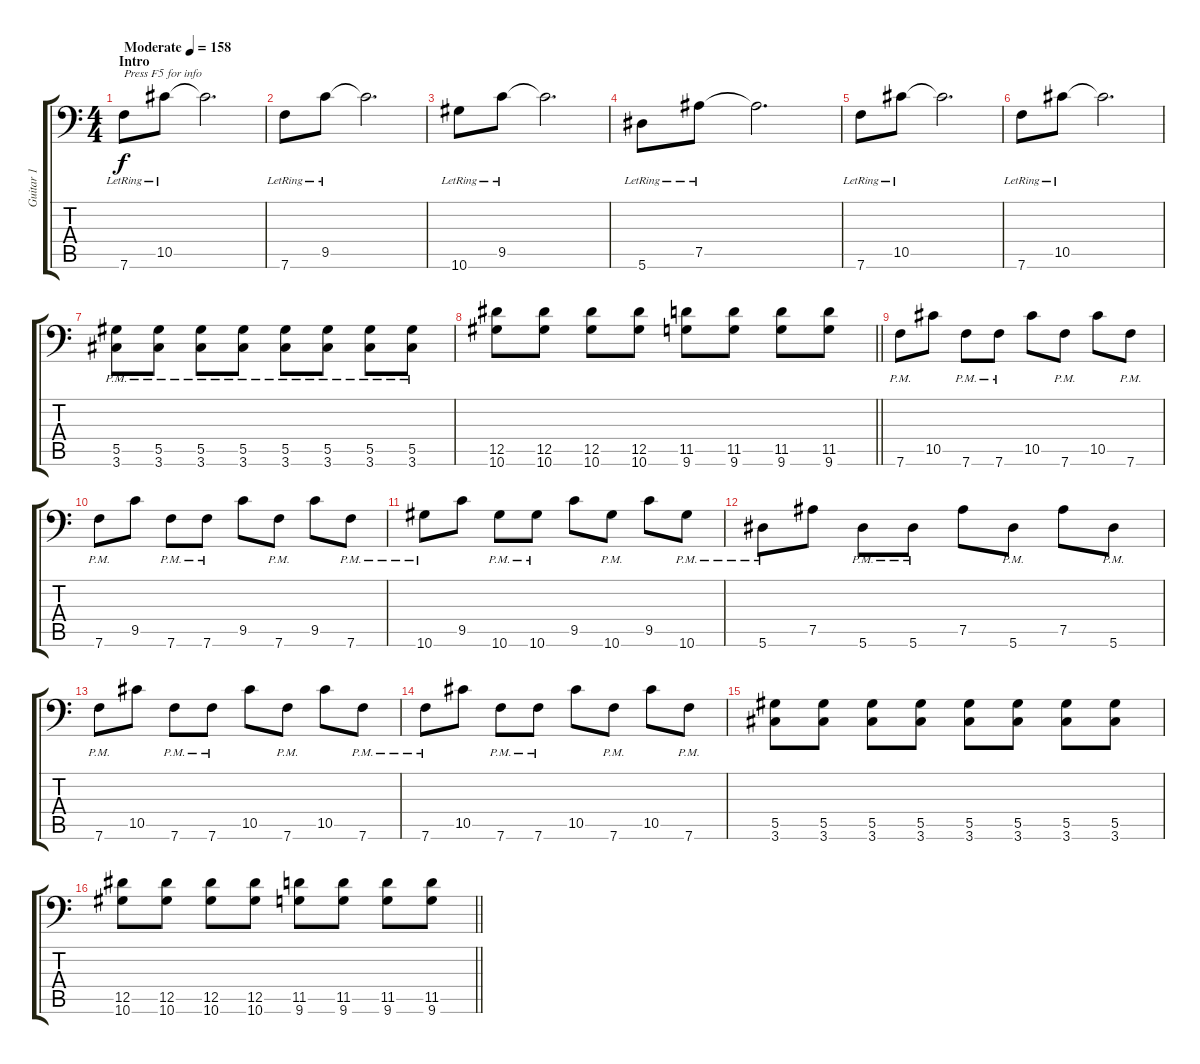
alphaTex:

\track ("Guitar 1" "Guitar 1") {instrument distortionguitar}
\staff {score tabs}
\tuning (Bb3 F3 Db3 Ab2 Eb2 Bb1) {hide}
\ts (4 4)
\section ("" "Intro")
\tempo (158 "Moderate")
\clef f4
\ks c
7.6{lr}.8{txt "Press F5 for info" dy f instrument distortionguitar} 10.5{lr}.8 10.5{t}.2{d} |
7.6{lr}.8 9.5{lr}.8 9.5{t}.2{d} |
10.6{lr}.8 9.5{lr}.8 9.5{t}.2{d} |
5.6{lr}.8 7.5{lr}.8 7.5{t}.2{d} |
7.6{lr}.8 10.5{lr}.8 10.5{t}.2{d} |
7.6{lr}.8 10.5{lr}.8 10.5{t}.2{d} |
(5.5{pm} 3.6{pm}).8 (5.5{pm} 3.6{pm}).8 (5.5{pm} 3.6{pm}).8 (5.5{pm} 3.6{pm}).8 (5.5{pm} 3.6{pm}).8 (5.5{pm} 3.6{pm}).8 (5.5{pm} 3.6{pm}).8 (5.5{pm} 3.6{pm}).8 |
\barLineRight lightlight
(12.5 10.6).8 (12.5 10.6).8 (12.5 10.6).8 (12.5 10.6).8 (11.5 9.6).8 (11.5 9.6).8 (11.5 9.6).8 (11.5 9.6).8 |
7.6{pm}.8 10.5.8 7.6{pm}.8 7.6{pm}.8 10.5.8 7.6{pm}.8 10.5.8 7.6{pm}.8 |
7.6{pm}.8 9.5.8 7.6{pm}.8 7.6{pm}.8 9.5.8 7.6{pm}.8 9.5.8 7.6{pm}.8 |
10.6{pm}.8 9.5.8 10.6{pm}.8 10.6{pm}.8 9.5.8 10.6{pm}.8 9.5.8 10.6{pm}.8 |
5.6{pm}.8 7.5.8 5.6{pm}.8 5.6{pm}.8 7.5.8 5.6{pm}.8 7.5.8 5.6{pm}.8 |
7.6{pm}.8 10.5.8 7.6{pm}.8 7.6{pm}.8 10.5.8 7.6{pm}.8 10.5.8 7.6{pm}.8 |
7.6{pm}.8 10.5.8 7.6{pm}.8 7.6{pm}.8 10.5.8 7.6{pm}.8 10.5.8 7.6{pm}.8 |
(5.5 3.6).8 (5.5 3.6).8 (5.5 3.6).8 (5.5 3.6).8 (5.5 3.6).8 (5.5 3.6).8 (5.5 3.6).8 (5.5 3.6).8 |
\barLineRight lightlight
(12.5 10.6).8 (12.5 10.6).8 (12.5 10.6).8 (12.5 10.6).8 (11.5 9.6).8 (11.5 9.6).8 (11.5 9.6).8 (11.5 9.6).8
